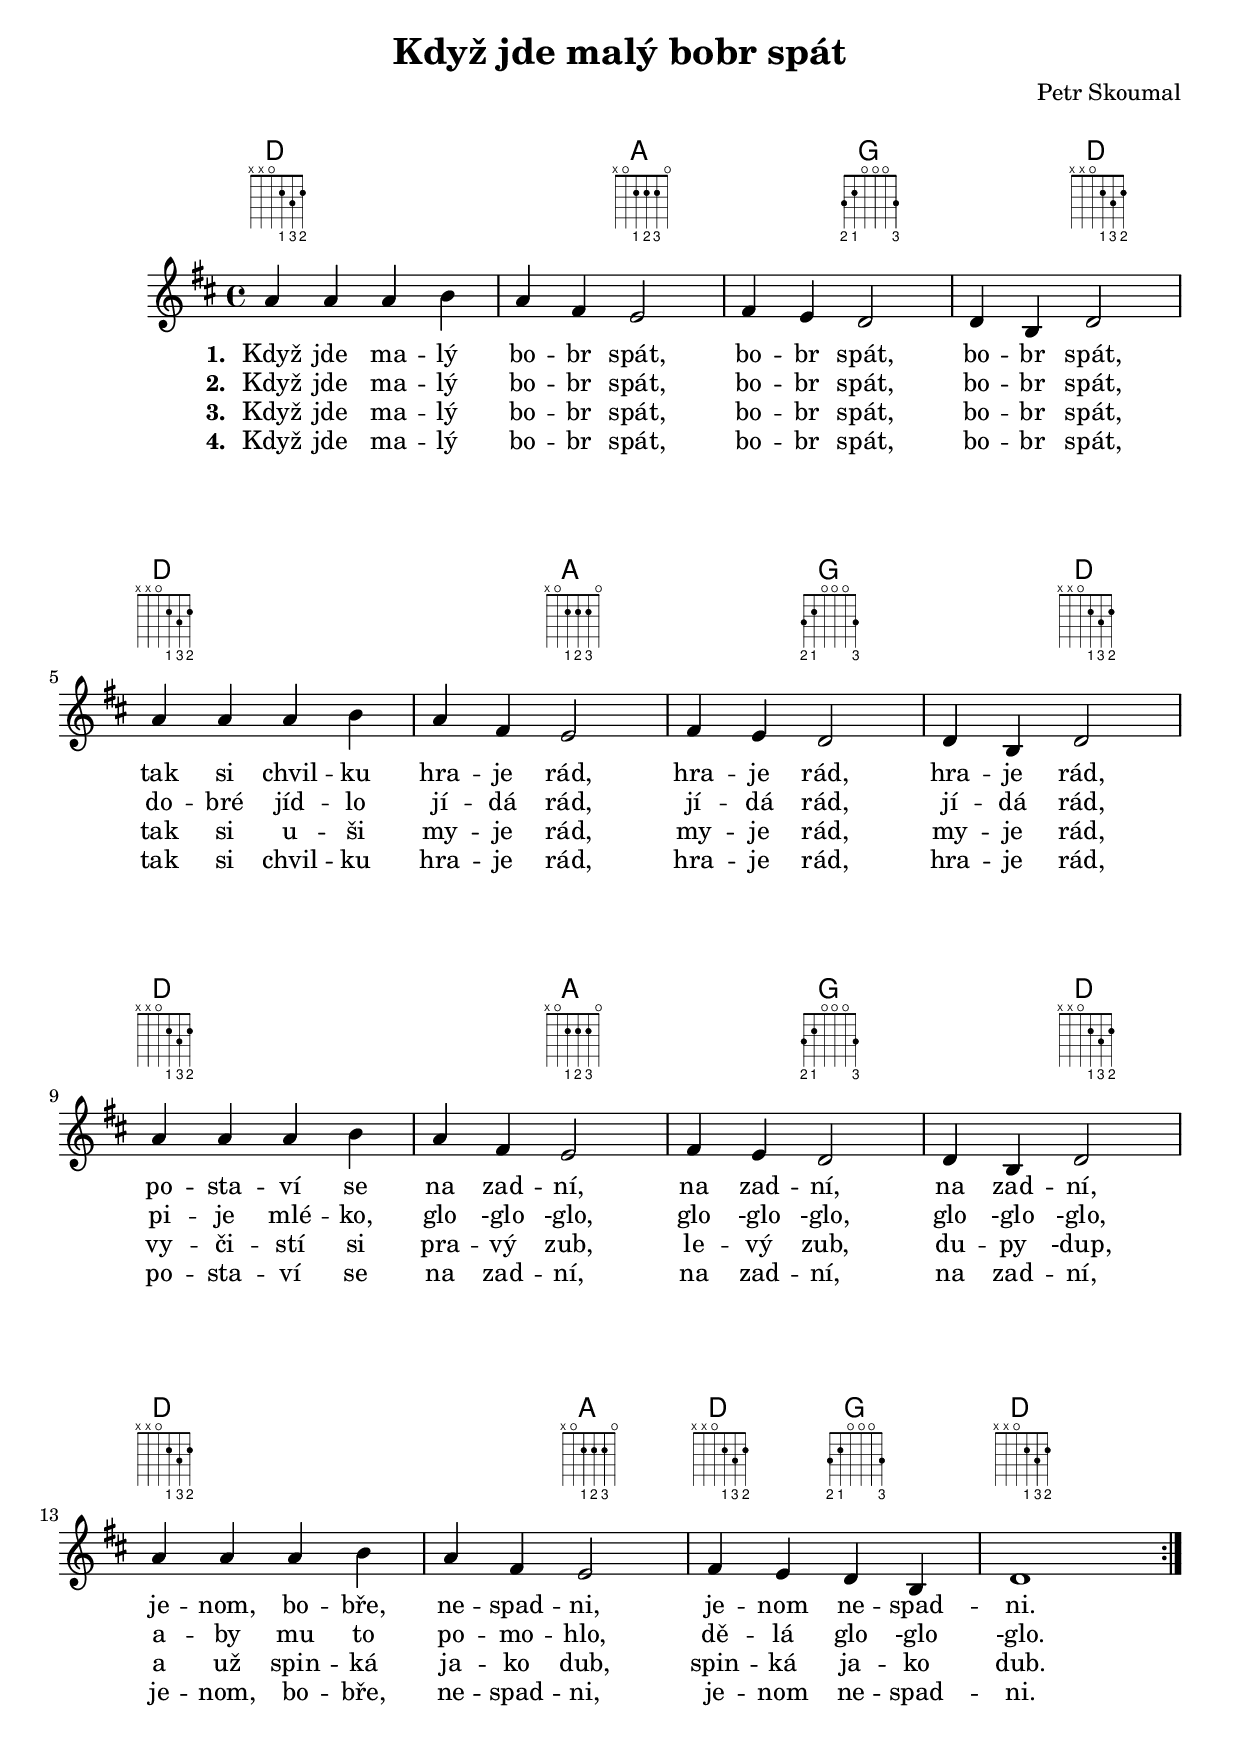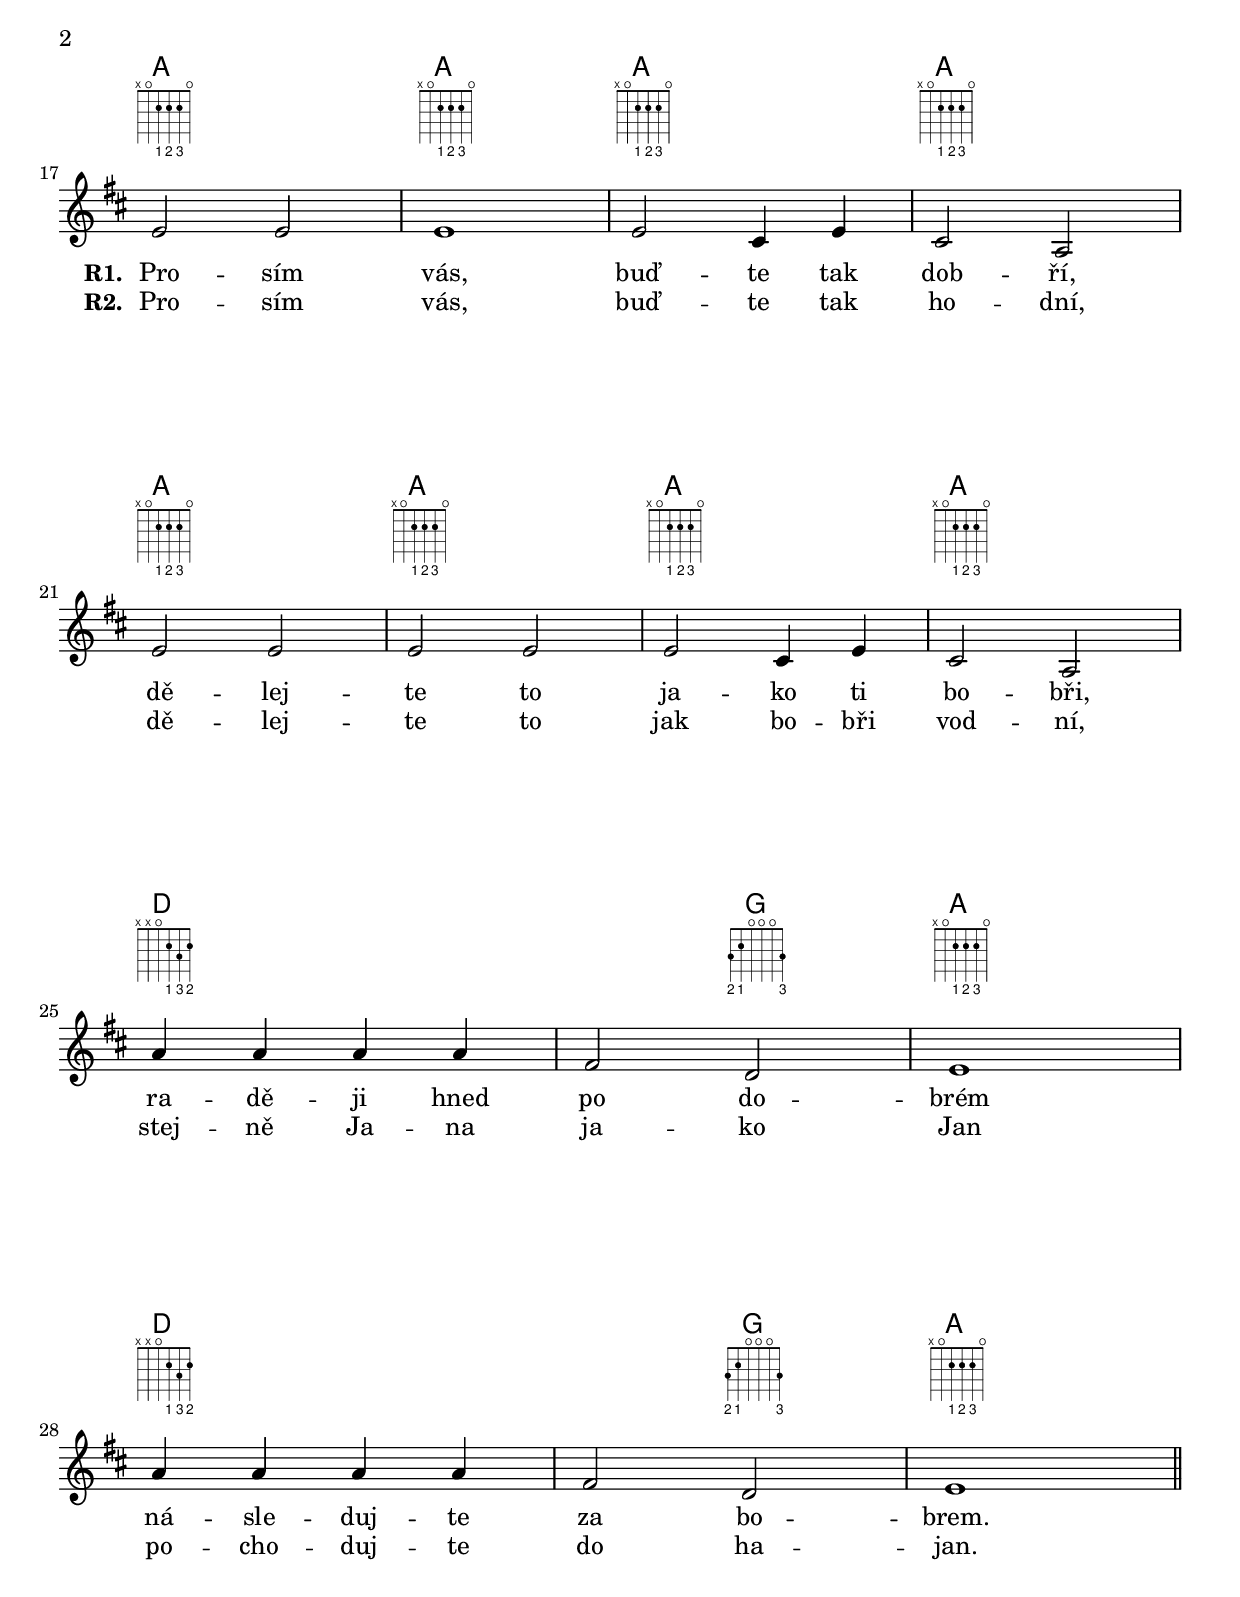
\version "2.24.4"
\include "predefined-guitar-fretboards.ly"
\header {
  title = "Když jde malý bobr spát"
  composer = "Petr Skoumal"
}

akordy = \chordmode {
  %sloka
  d1. a1 g1 d2
  d1. a1 g1 d2
  d1. a1 g1 d2
  d1. a2 d2 g2 d1

  %refren
  a1 a1 a1 a1
  a1 a1 a1 a1
  d1.   g2 a1
  d1.   g2 a1
}

<<
  \context ChordNames {
    \semiGermanChords
    \akordy
  }
  \context FretBoards {
    \akordy
  }
  \relative c'' {
    \key d \major
    % sloka
    \repeat volta 2 {
    a4 a a b | a fis e2 | fis4 e d2 | d4 b4 d2 | \break
    a'4 a a b | a fis e2 | fis4 e d2 | d4 b4 d2 | \break
    a'4 a a b | a fis e2 | fis4 e d2 | d4 b4 d2 | \break
    a'4 a a b | a fis e2 | fis4 e d b | d1 } \section \pageBreak

    % refren 
    e2 e | e1 | e2 cis4 e4 | cis2 a2 | \break
    e'2 e | e2 e2 | e2 cis4 e4 | cis2 a2 | \break
    a'4 a a a | fis2 d2 | e1 | \break
    a4 a a a | fis2 d2 | e1 \section
  }

  \addlyrics {
    \set stanza = "1. "
    Když jde ma -- lý bo -- br spát, bo -- br spát, bo -- br spát,
    tak si chvil -- ku hra -- je rád, hra -- je rád, hra -- je rád,
    po -- sta -- ví se na zad -- ní, na zad -- ní, na zad -- ní,
    je -- nom, bo -- bře, ne -- spad -- ni, je -- nom ne -- spad -- ni.

    \set stanza = "R1. "
    Pro -- sím vás, buď -- te tak dob -- ří, dě -- lej -- te to ja -- ko ti bo -- bři,
    ra -- dě -- ji hned po do -- brém ná -- sle -- duj -- te za bo -- brem.
  }
  \addlyrics {
    \set stanza = "2. "
    Když jde ma -- lý bo -- br spát, bo -- br spát, bo -- br spát,
    do -- bré jíd -- lo jí -- dá rád, jí -- dá rád, jí -- dá rád,
    pi -- je mlé -- ko, glo -glo -glo, glo -glo -glo, glo -glo -glo,
    a -- by mu to po -- mo -- hlo, dě -- lá glo -glo -glo.
  }
  \addlyrics {
    \set stanza = "3. "
    Když jde ma -- lý bo -- br spát, bo -- br spát, bo -- br spát,
    tak si u -- ši my -- je rád, my -- je rád, my -- je rád,
    vy -- či -- stí si pra -- vý zub, le -- vý zub, du -- py -dup,
    a už spin -- ká ja -- ko dub, spin -- ká ja -- ko dub.
  }
  \addlyrics {
    \set stanza = "4. "
    Když jde ma -- lý bo -- br spát, bo -- br spát, bo -- br spát,
    tak si chvil -- ku hra -- je rád, hra -- je rád, hra -- je rád,
    po -- sta -- ví se na zad -- ní, na zad -- ní, na zad -- ní,
    je -- nom, bo -- bře, ne -- spad -- ni, je -- nom ne -- spad -- ni.

    \set stanza = "R2. "
    Pro -- sím vás, buď -- te tak ho -- dní, dě -- lej -- te to jak bo -- bři vod -- ní,
    stej -- ně Ja -- na ja -- ko Jan po -- cho -- duj -- te do ha -- jan.
  }
>>
